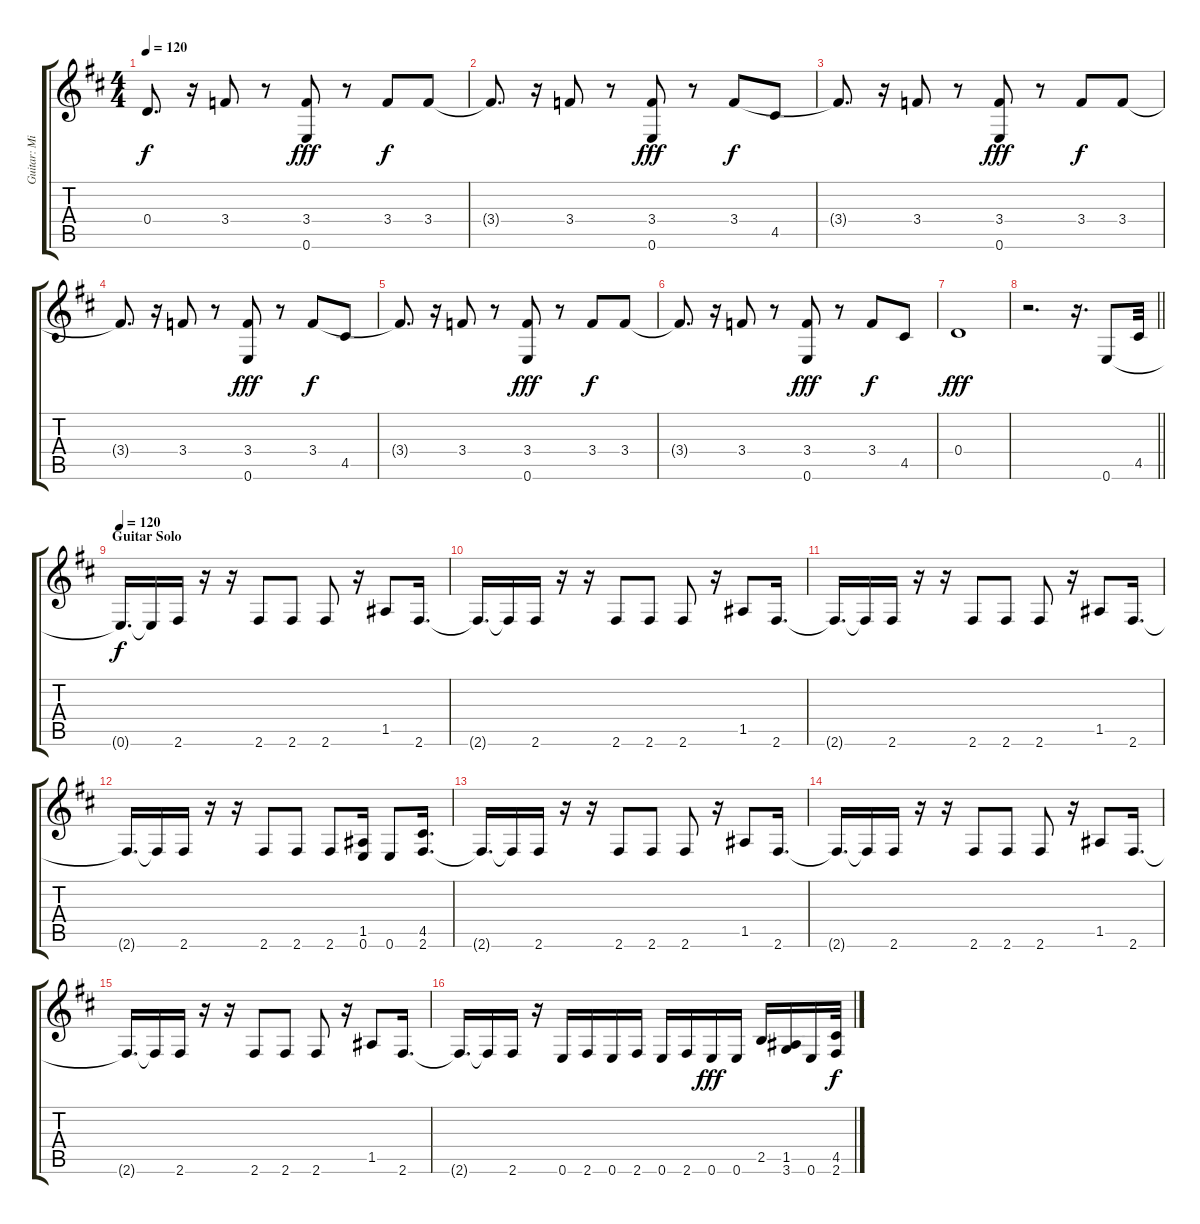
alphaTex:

\track ("Guitar: Mick Ralphs" "Guitar: Mi") {instrument acousticguitarsteel}
\staff {score tabs}
\tuning (E4 B3 G3 D3 A2 E2) {hide}
\ts (4 4)
\tempo 120
\clef g2
\ks d
0.4.8{d dy f} r.16 3.4.8 r.8 (3.4 0.6).8{dy fff} r.8 3.4.8{dy f} 3.4.8 |
3.4{t}.8{d} r.16 3.4.8 r.8 (3.4 0.6).8{dy fff} r.8 3.4.8{dy f} 4.5.8 |
3.4{t}.8{d} r.16 3.4.8 r.8 (3.4 0.6).8{dy fff} r.8 3.4.8{dy f} 3.4.8 |
3.4{t}.8{d} r.16 3.4.8 r.8 (3.4 0.6).8{dy fff} r.8 3.4.8{dy f} 4.5.8 |
3.4{t}.8{d} r.16 3.4.8 r.8 (3.4 0.6).8{dy fff} r.8 3.4.8{dy f} 3.4.8 |
3.4{t}.8{d} r.16 3.4.8 r.8 (3.4 0.6).8{dy fff} r.8 3.4.8{dy f} 4.5.8 |
0.4.1{dy fff} |
\barLineRight lightlight
r.2{d} r.16{d} 0.6.8 4.5.32 |
\section ("" "Guitar Solo")
\tempo 120
0.6{t}.16{d dy f} 0.6{t}.16 2.6.16 r.16 r.16 2.6.8 2.6.8 2.6.8 r.16 1.5.8 2.6.16{d} |
2.6{t}.16{d} 2.6{t}.16 2.6.16 r.16 r.16 2.6.8 2.6.8 2.6.8 r.16 1.5.8 2.6.16{d} |
2.6{t}.16{d} 2.6{t}.16 2.6.16 r.16 r.16 2.6.8 2.6.8 2.6.8 r.16 1.5.8 2.6.16{d} |
2.6{t}.16{d} 2.6{t}.16 2.6.16 r.16 r.16 2.6.8 2.6.8 2.6.8 (1.5 0.6).16 0.6.8 (4.5 2.6).16{d} |
2.6{t}.16{d} 2.6{t}.16 2.6.16 r.16 r.16 2.6.8 2.6.8 2.6.8 r.16 1.5.8 2.6.16{d} |
2.6{t}.16{d} 2.6{t}.16 2.6.16 r.16 r.16 2.6.8 2.6.8 2.6.8 r.16 1.5.8 2.6.16{d} |
2.6{t}.16{d} 2.6{t}.16 2.6.16 r.16 r.16 2.6.8 2.6.8 2.6.8 r.16 1.5.8 2.6.16{d} |
2.6{t}.16{d} 2.6{t}.16 2.6.16 r.16 0.6.16 2.6.16 0.6.16 2.6.16 0.6.16 2.6.16 0.6.16{dy fff} 0.6.16 2.5.16 (1.5 3.6).16 0.6.16 (4.5 2.6).32{dy f}
